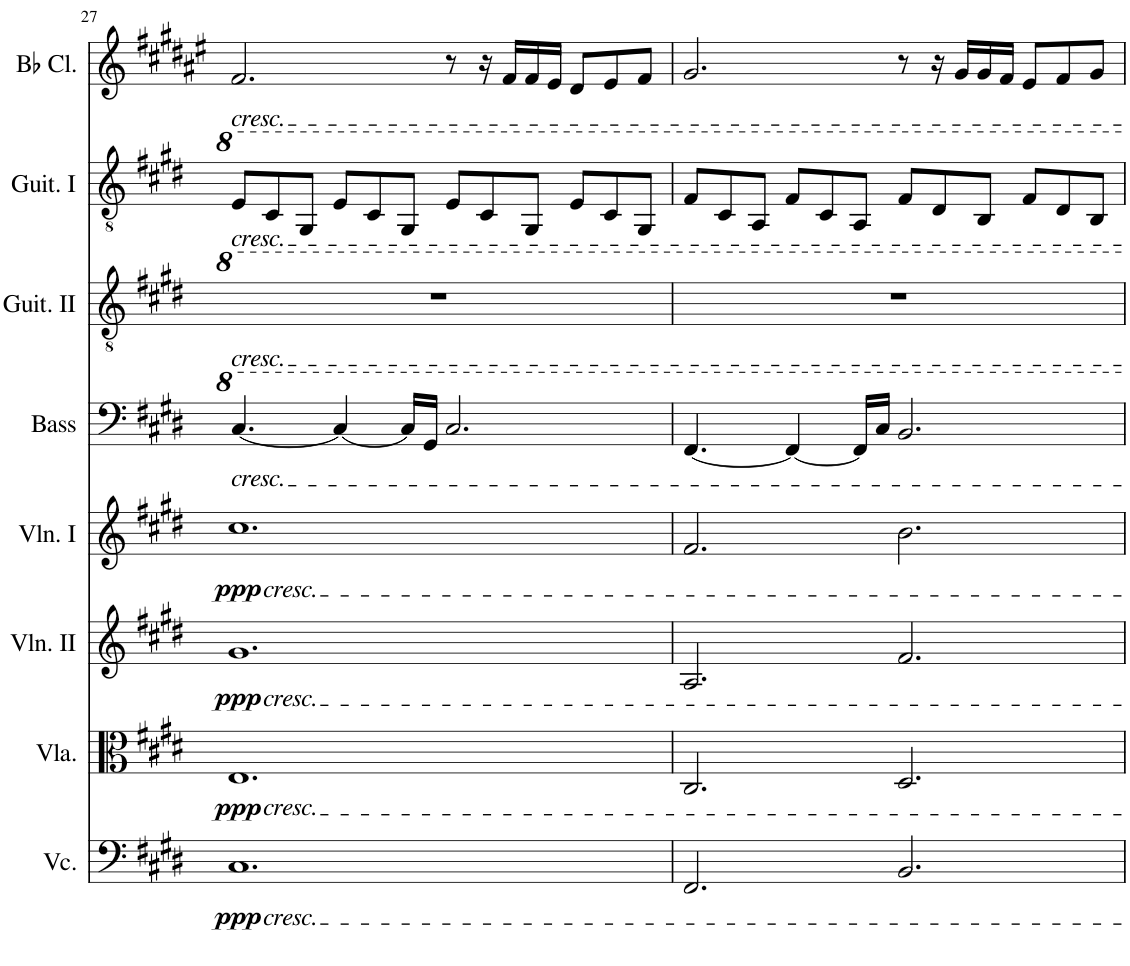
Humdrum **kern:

**kern	**dynam	**kern	**dynam	**kern	**dynam	**kern	**dynam	**kern	**kern	**kern
*part7	*part7	*part6	*part6	*part5	*part5	*part4	*part4	*part3	*part2	*part1
*staff7	*staff7	*staff6	*staff6	*staff5	*staff5	*staff4	*staff4	*staff3	*staff2	*staff1
*I"Violoncello	*	*I"Viola	*	*I"Violin II	*	*I"Violin I	*	*I"Acoustic Bass	*I"Classical Guitar I	*I"Bb Clarinet
*I'Vc.	*	*I'Vla.	*	*I'Vln. II	*	*I'Vln. I	*	*I'Bass	*I'Guit. I	*I'Bb Cl.
!!LO:PB:g=z
*clefF4	*	*clefC3	*	*clefG2	*	*clefG2	*	*clefF4	*clefGv2	*clefG2
*	*	*	*	*	*	*	*	*Trd7c12	*	*Trd1c2
*k[f#c#g#d#]	*	*k[f#c#g#d#]	*	*k[f#c#g#d#]	*	*k[f#c#g#d#]	*	*k[f#c#g#d#]	*k[f#c#g#d#]	*k[f#c#g#d#a#e#]
*M12/8	*	*M12/8	*	*M12/8	*	*M12/8	*	*M12/8	*M12/8	*M12/8
=27	=27	=27	=27	=27	=27	=27	=27	=27	=27	=27
!	!	!	!	!	!	!	!	!	!	!LO:TX:b:i:t=cresc.
!	!	!	!	!	!	!	!	!	!LO:TX:b:i:t=cresc.	!
!	!	!	!	!	!	!	!	!LO:TX:b:i:t=cresc.	!	!
!	!	!	!	!	!	!LO:TX:b:i:t=cresc.	!	!	!	!
!	!	!	!	!LO:TX:b:i:t=cresc.	!	!	!	!	!	!
!	!	!LO:TX:b:i:t=cresc.	!	!	!	!	!	!	!	!
!LO:TX:b:i:t=cresc.	!	!	!	!	!	!	!	!	!	!
!	!LO:DY:b	!	!LO:DY:b	!	!LO:DY:b	!	!LO:DY:b	!	!	!
1.C#	ppp	1.E	ppp	1.g#	ppp	1.cc#	ppp	[4.c#/	8e/L	2.f#/
.	.	.	.	.	.	.	.	.	8c#/	.
.	.	.	.	.	.	.	.	.	8G#/J	.
.	.	.	.	.	.	.	.	4c#/_	8e/L	.
.	.	.	.	.	.	.	.	.	8c#/	.
.	.	.	.	.	.	.	.	16c#/LL]	8G#/J	.
.	.	.	.	.	.	.	.	16G#/JJ	.	.
.	.	.	.	.	.	.	.	2.c#/	8e/L	8r
.	.	.	.	.	.	.	.	.	8c#/	16r
.	.	.	.	.	.	.	.	.	.	16f#/LL
.	.	.	.	.	.	.	.	.	8G#/J	16f#/
.	.	.	.	.	.	.	.	.	.	16e#/JJ
.	.	.	.	.	.	.	.	.	8e/L	8d#/L
.	.	.	.	.	.	.	.	.	8c#/	8e#/
.	.	.	.	.	.	.	.	.	8G#/J	8f#/J
=28	=28	=28	=28	=28	=28	=28	=28	=28	=28	=28
2.FF#/	.	2.C#/	.	2.A/	.	2.f#/	.	[4.F#/	8f#/L	2.g#/
.	.	.	.	.	.	.	.	.	8c#/	.
.	.	.	.	.	.	.	.	.	8A/J	.
.	.	.	.	.	.	.	.	4F#/_	8f#/L	.
.	.	.	.	.	.	.	.	.	8c#/	.
.	.	.	.	.	.	.	.	16F#/LL]	8A/J	.
.	.	.	.	.	.	.	.	16c#/JJ	.	.
2.BB/	.	2.D#/	.	2.f#/	.	2.b\	.	2.B/	8f#/L	8r
.	.	.	.	.	.	.	.	.	8d#/	16r
.	.	.	.	.	.	.	.	.	.	16g#/LL
.	.	.	.	.	.	.	.	.	8B/J	16g#/
.	.	.	.	.	.	.	.	.	.	16f#/JJ
.	.	.	.	.	.	.	.	.	8f#/L	8e#/L
.	.	.	.	.	.	.	.	.	8d#/	8f#/
.	.	.	.	.	.	.	.	.	8B/J	8g#/J
=	=	=	=	=	=	=	=	=	=	=
*-	*-	*-	*-	*-	*-	*-	*-	*-	*-	*-
